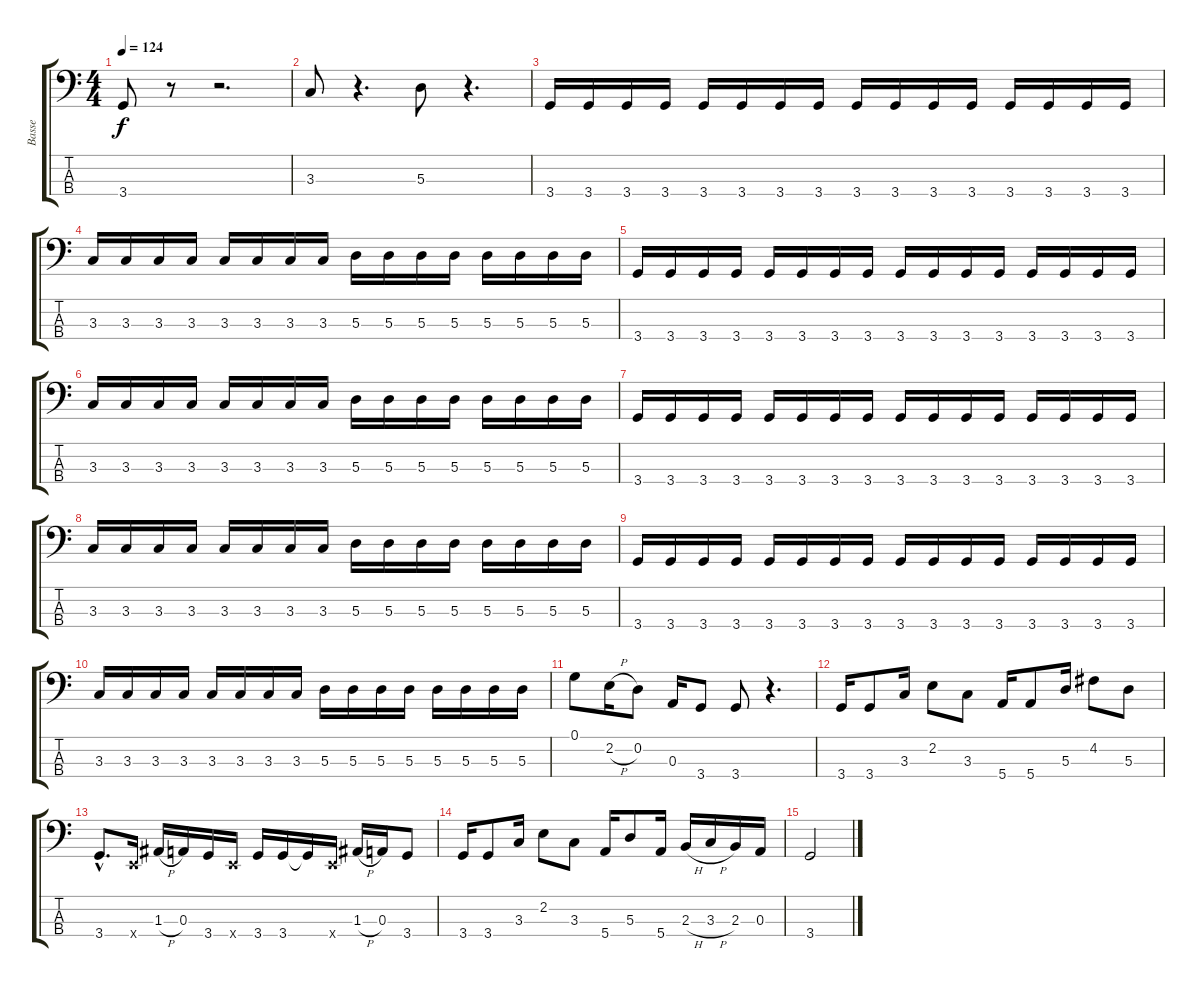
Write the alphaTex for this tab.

\track ("Basse" "Basse") {instrument electricbassfinger}
\staff {score tabs}
\tuning (G2 D2 A1 E1) {hide}
\ts (4 4)
\tempo 124
\clef f4
\ks c
3.4.8{dy f volume 14} r.8 r.2{d} |
3.3.8 r.4{d} 5.3.8 r.4{d} |
3.4.16{volume 16} 3.4.16 3.4.16 3.4.16 3.4.16 3.4.16 3.4.16 3.4.16 3.4.16 3.4.16 3.4.16 3.4.16 3.4.16 3.4.16 3.4.16 3.4.16 |
3.3.16 3.3.16 3.3.16 3.3.16 3.3.16 3.3.16 3.3.16 3.3.16 5.3.16 5.3.16 5.3.16 5.3.16 5.3.16 5.3.16 5.3.16 5.3.16 |
3.4.16{volume 16} 3.4.16 3.4.16 3.4.16 3.4.16 3.4.16 3.4.16 3.4.16 3.4.16 3.4.16 3.4.16 3.4.16 3.4.16 3.4.16 3.4.16 3.4.16 |
3.3.16 3.3.16 3.3.16 3.3.16 3.3.16 3.3.16 3.3.16 3.3.16 5.3.16 5.3.16 5.3.16 5.3.16 5.3.16 5.3.16 5.3.16 5.3.16 |
3.4.16{volume 16} 3.4.16 3.4.16 3.4.16 3.4.16 3.4.16 3.4.16 3.4.16 3.4.16 3.4.16 3.4.16 3.4.16 3.4.16 3.4.16 3.4.16 3.4.16 |
3.3.16 3.3.16 3.3.16 3.3.16 3.3.16 3.3.16 3.3.16 3.3.16 5.3.16 5.3.16 5.3.16 5.3.16 5.3.16 5.3.16 5.3.16 5.3.16 |
3.4.16{volume 16} 3.4.16 3.4.16 3.4.16 3.4.16 3.4.16 3.4.16 3.4.16 3.4.16 3.4.16 3.4.16 3.4.16 3.4.16 3.4.16 3.4.16 3.4.16 |
3.3.16 3.3.16 3.3.16 3.3.16 3.3.16 3.3.16 3.3.16 3.3.16 5.3.16 5.3.16 5.3.16 5.3.16 5.3.16 5.3.16 5.3.16 5.3.16 |
0.1.8 2.2{h}.16 0.2.8 0.3.16 3.4.8 3.4.8 r.4{d} |
3.4.16 3.4.8 3.3.16 2.2.8 3.3.8 5.4.16 5.4.8 5.3.16 4.2.8 5.3.8 |
3.4{hac}.8{d} 0.4{x}.16 1.3{h}.16 0.3.16 3.4.16 0.4{x}.16 3.4.16 3.4.16 3.4{t}.16 0.4{x}.16 1.3{h}.16 0.3.16 3.4.8 |
3.4.16 3.4.8 3.3.16 2.2.8 3.3.8 5.4.16 5.3.8 5.4.16 2.3{h}.16 3.3{h}.16 2.3.16 0.3.16 |
3.4.2
